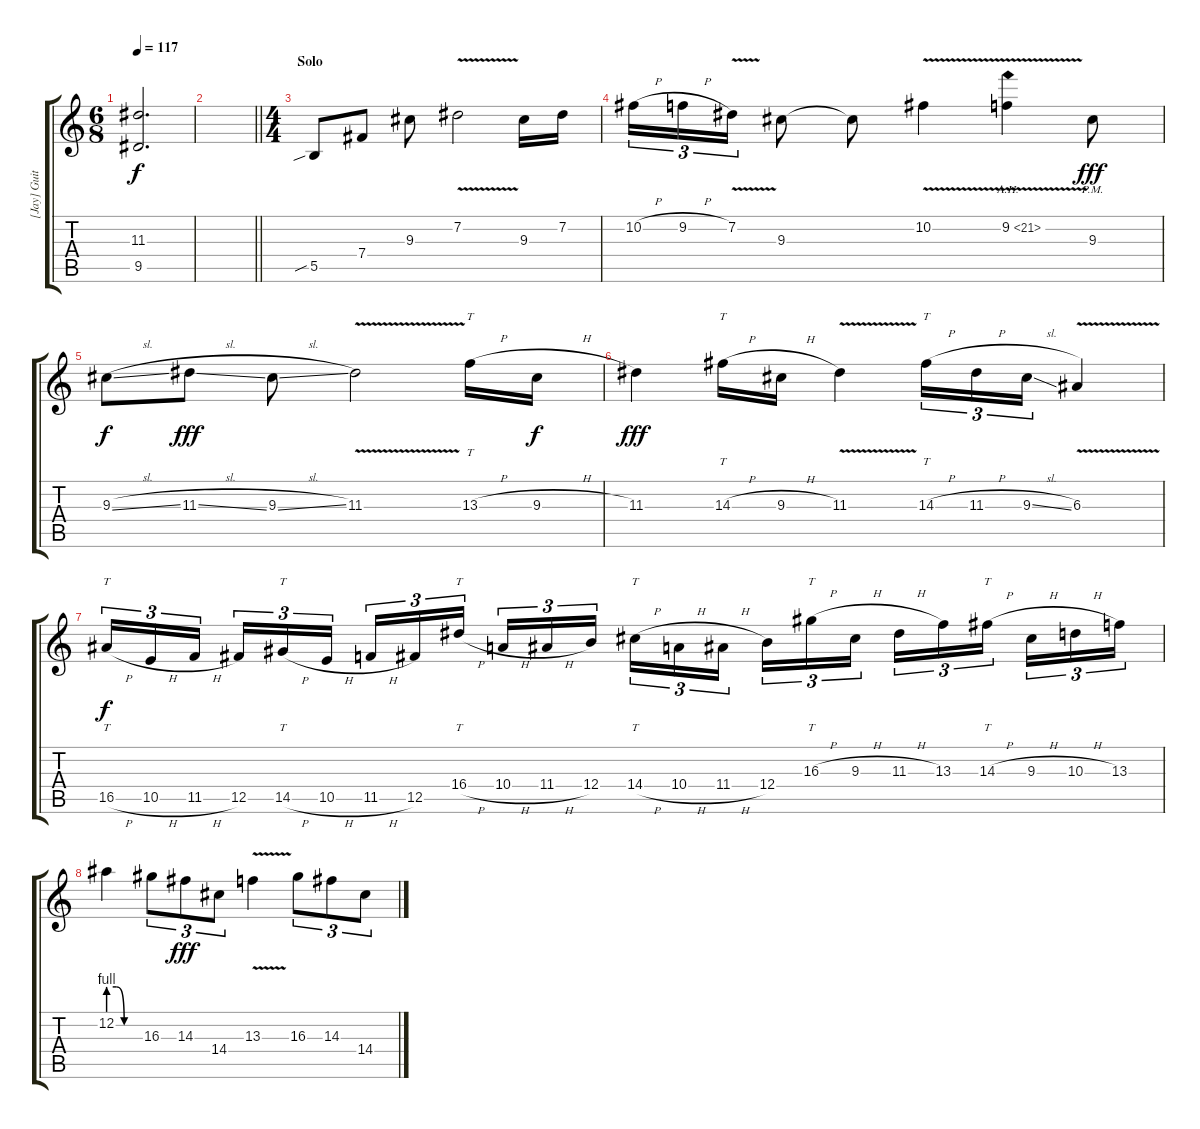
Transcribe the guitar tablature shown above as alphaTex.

\track ("[Jay] Guitar #1" "[Jay] Guit") {instrument overdrivenguitar}
\staff {score tabs}
\tuning (Db4 Ab3 E3 B2 Gb2 B1) {hide}
\ts (6 8)
\tempo 117
\clef g2
\ks c
(11.3{t} 9.5{t}).2{d dy f} |
\barLineRight lightlight
|
\ts (4 4)
\section ("" "Solo")
5.5{sib}.8{instrument overdrivenguitar} 7.4.8 9.3.8 7.2{v}.2 9.3.16 7.2.16 |
10.2{h}.16{tu (3 2)} 9.2{h}.16{tu (3 2)} 7.2{v}.16{tu (3 2)} 9.3.8 9.3{t}.8 10.2{v}.4 9.2{ah 12 v}.4{instrument overdrivenguitar} 9.3{pm}.8{dy fff instrument overdrivenguitar} |
9.3{sl}.8{dy f} 11.3{sl}.8{dy fff} 9.3{sl}.8 11.3{v}.2 13.3{h}.16{tt} 9.3{h}.16{dy f} |
11.3.4{dy fff} 14.3{h}.16{tt} 9.3{h}.16 11.3{v}.4 14.3{h}.16{tt tu (3 2)} 11.3{h}.16{tu (3 2)} 9.3{sl}.16{tu (3 2)} 6.3{v}.4 |
16.5{h}.16{tt tu (3 2) dy f} 10.5{h}.16{tu (3 2)} 11.5{h}.16{tu (3 2) beam splitsecondary} 12.5.16{tu (3 2)} 14.5{h}.16{tt tu (3 2)} 10.5{h}.16{tu (3 2)} 11.5{h}.16{tu (3 2)} 12.5.16{tu (3 2)} 16.4{h}.16{tt tu (3 2) beam splitsecondary} 10.4{h}.16{tu (3 2)} 11.4{h}.16{tu (3 2)} 12.4.16{tu (3 2)} 14.4{h}.16{tt tu (3 2)} 10.4{h}.16{tu (3 2)} 11.4{h}.16{tu (3 2) beam splitsecondary} 12.4.16{tu (3 2)} 16.3{h}.16{tt tu (3 2)} 9.3{h}.16{tu (3 2)} 11.3{h}.16{tu (3 2)} 13.3.16{tu (3 2)} 14.3{h}.16{tt tu (3 2) beam splitsecondary} 9.3{h}.16{tu (3 2)} 10.3{h}.16{tu (3 2)} 13.3.16{tu (3 2)} |
12.2{be (custom 0 4 15 4 30 0 60 0)}.4 16.3.8{tu (3 2)} 14.3.8{tu (3 2) dy fff} 14.4.8{tu (3 2)} 13.3{v}.4 16.3.8{tu (3 2)} 14.3.8{tu (3 2)} 14.4.8{tu (3 2)}
